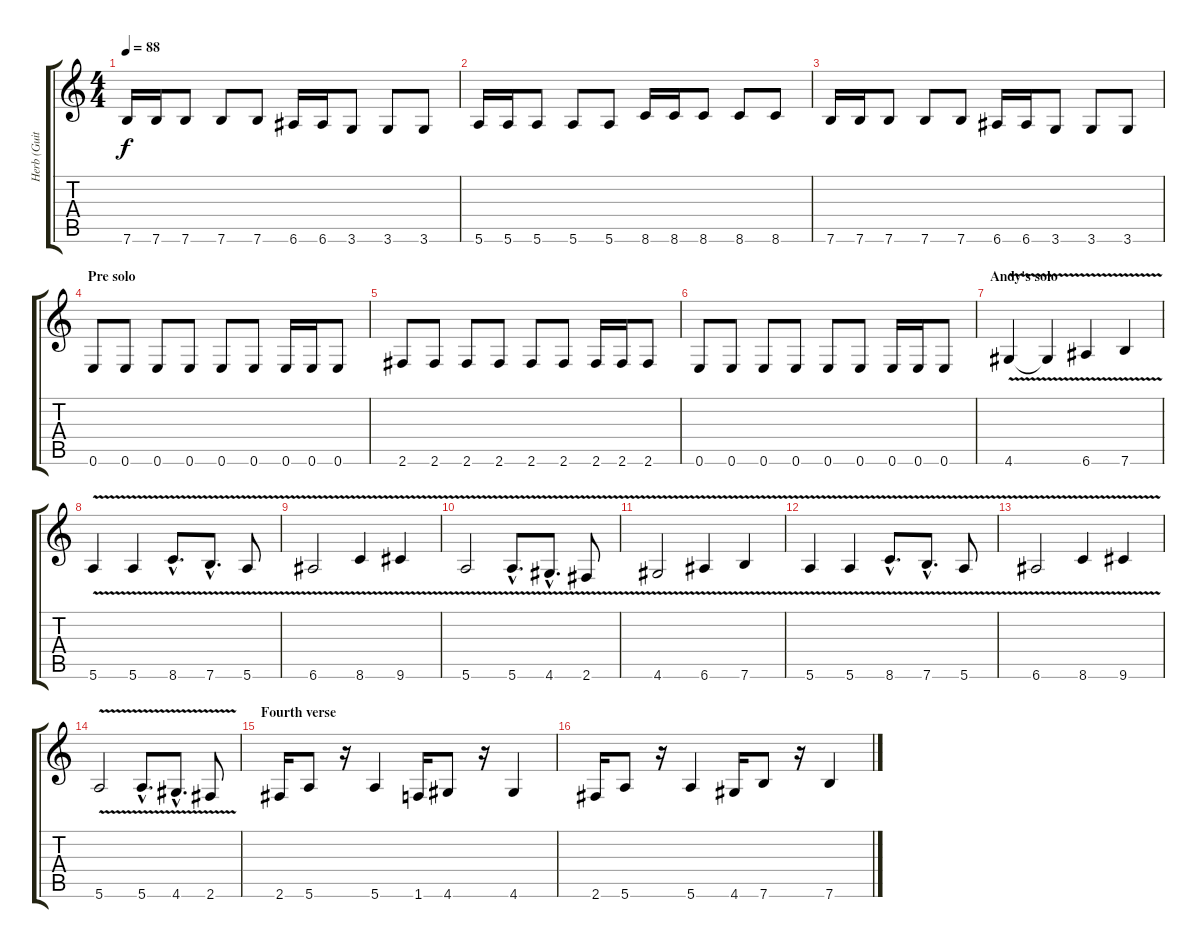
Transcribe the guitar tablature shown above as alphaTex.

\track ("Herb (Guitar)" "Herb (Guit") {instrument distortionguitar}
\staff {score tabs}
\tuning (E4 B3 G3 D3 A2 E2) {hide}
\ts (4 4)
\tempo 88
\clef g2
\ks c
7.6.16{dy f} 7.6.16 7.6.8 7.6.8 7.6.8 6.6.16 6.6.16 3.6.8 3.6.8 3.6.8 |
5.6.16 5.6.16 5.6.8 5.6.8 5.6.8 8.6.16 8.6.16 8.6.8 8.6.8 8.6.8 |
7.6.16 7.6.16 7.6.8 7.6.8 7.6.8 6.6.16 6.6.16 3.6.8 3.6.8 3.6.8 |
\section ("" "Pre solo")
0.6.8 0.6.8 0.6.8 0.6.8 0.6.8 0.6.8 0.6.16 0.6.16 0.6.8 |
2.6.8 2.6.8 2.6.8 2.6.8 2.6.8 2.6.8 2.6.16 2.6.16 2.6.8 |
0.6.8 0.6.8 0.6.8 0.6.8 0.6.8 0.6.8 0.6.16 0.6.16 0.6.8 |
\section ("" "Andy's solo")
4.6{v}.4 4.6{t}.4 6.6{v}.4 7.6{v}.4 |
5.6{v}.4 5.6{v}.4 8.6{v hac}.8{d} 7.6{v hac}.8{d} 5.6{v}.8 |
6.6{v}.2 8.6{v}.4 9.6{v}.4 |
5.6{v}.2 5.6{v hac}.8{d} 4.6{v hac}.8{d} 2.6{v}.8 |
4.6{v}.2 6.6{v}.4 7.6{v}.4 |
5.6{v}.4 5.6{v}.4 8.6{v hac}.8{d} 7.6{v hac}.8{d} 5.6{v}.8 |
6.6{v}.2 8.6{v}.4 9.6{v}.4 |
5.6{v}.2 5.6{v hac}.8{d} 4.6{v hac}.8{d} 2.6{v}.8 |
\section ("" "Fourth verse")
2.6.16 5.6.8 r.16 5.6.4 1.6.16 4.6.8 r.16 4.6.4 |
2.6.16 5.6.8 r.16 5.6.4 4.6.16 7.6.8 r.16 7.6.4
